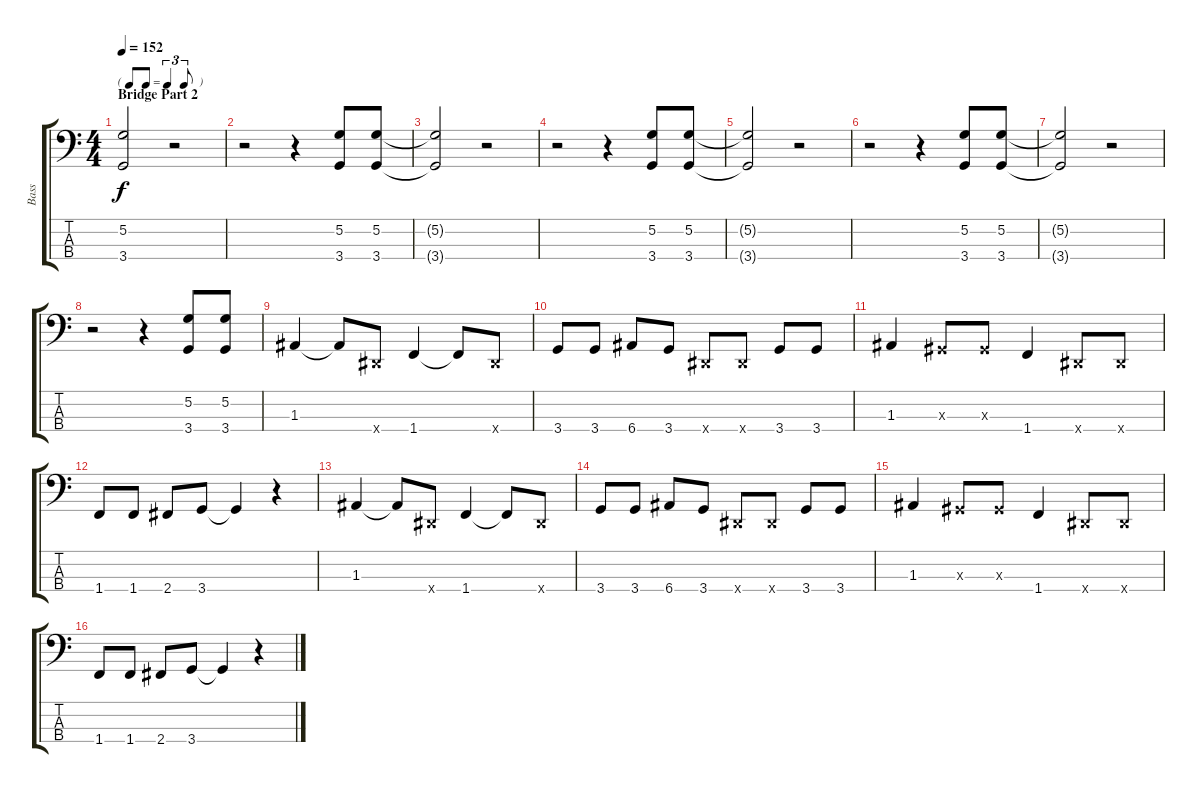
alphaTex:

\track ("Bass" "Bass") {instrument slapbass1}
\staff {score tabs}
\tuning (G2 D2 A1 E1) {hide}
\ts (4 4)
\tf triplet8th
\section ("" "Bridge Part 2")
\tempo 152
\clef f4
\ks c
(5.2{t} 3.4{t}).2{dy f} r.2 |
r.2 r.4 (5.2 3.4).8 (5.2 3.4).8 |
(5.2{t} 3.4{t}).2 r.2 |
r.2 r.4 (5.2 3.4).8 (5.2 3.4).8 |
(5.2{t} 3.4{t}).2 r.2 |
r.2 r.4 (5.2 3.4).8 (5.2 3.4).8 |
(5.2{t} 3.4{t}).2 r.2 |
r.2 r.4 (5.2 3.4).8 (5.2 3.4).8 |
1.3.4 1.3{t}.8 -1.4{x}.8 1.4.4 1.4{t}.8 -1.4{x}.8 |
3.4.8 3.4.8 6.4.8 3.4.8 -1.4{x}.8 -1.4{x}.8 3.4.8 3.4.8 |
1.3.4 -1.3{x}.8 -1.3{x}.8 1.4.4 -1.4{x}.8 -1.4{x}.8 |
1.4.8 1.4.8 2.4.8 3.4.8 3.4{t}.4 r.4 |
1.3.4 1.3{t}.8 -1.4{x}.8 1.4.4 1.4{t}.8 -1.4{x}.8 |
3.4.8 3.4.8 6.4.8 3.4.8 -1.4{x}.8 -1.4{x}.8 3.4.8 3.4.8 |
1.3.4 -1.3{x}.8 -1.3{x}.8 1.4.4 -1.4{x}.8 -1.4{x}.8 |
1.4.8 1.4.8 2.4.8 3.4.8 3.4{t}.4 r.4
